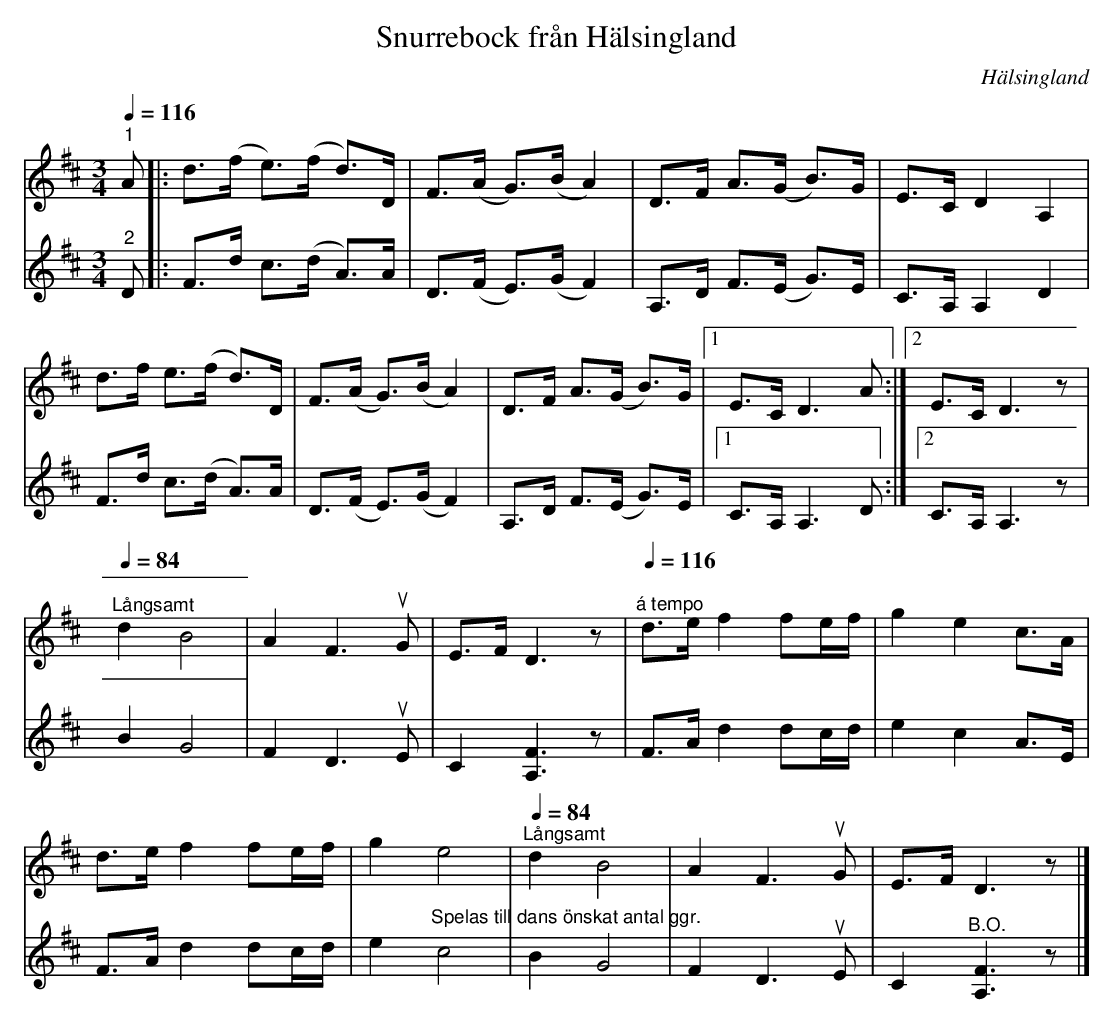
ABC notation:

X:1
T:Snurrebock från Hälsingland
O:Hälsingland
L:1/8
Q:1/4=116
M:3/4
K:D
V:1
"^1" A |: d>(f e>)(f d>)D | F>(A G>)(B A2) | D>F A>(G B>)G | E>C D2 A,2 |
d>f e>(f d>)D | F>(A G>)(B A2) | D>F A>(G B>)G |1 E>C D3 A :|2 E>C D3 z |
"^Långsamt"[Q:1/4=84] d2 B4 | A2 F3u G | E>F D3 z |"^á tempo"[Q:1/4=116] d>e f2 fe/f/ | g2 e2 c>A |
d>e f2 fe/f/ | g2 e4 | "^Långsamt"[Q:1/4=84] d2 B4 | A2 F3u G | E>F D3 z |]
V:2
"^2" D |: F>d c>(d A>)A | D>(F E>)(G F2) | A,>D F>(E G>)E | C>A, A,2 D2 |
F>d c>(d A>)A | D>(F E>)(G F2) | A,>D F>(E G>)E |1 C>A, A,3 D :|2 C>A, A,3 z |
B2 G4 | F2 D3u E | C2 [A,F]3 z | F>A d2 dc/d/ | e2 c2 A>E | F>A d2 dc/d/ |
e2"^Spelas till dans önskat antal ggr." c4 | B2 G4 | F2 D3u E | C2"^B.O." [A,F]3 z |]
